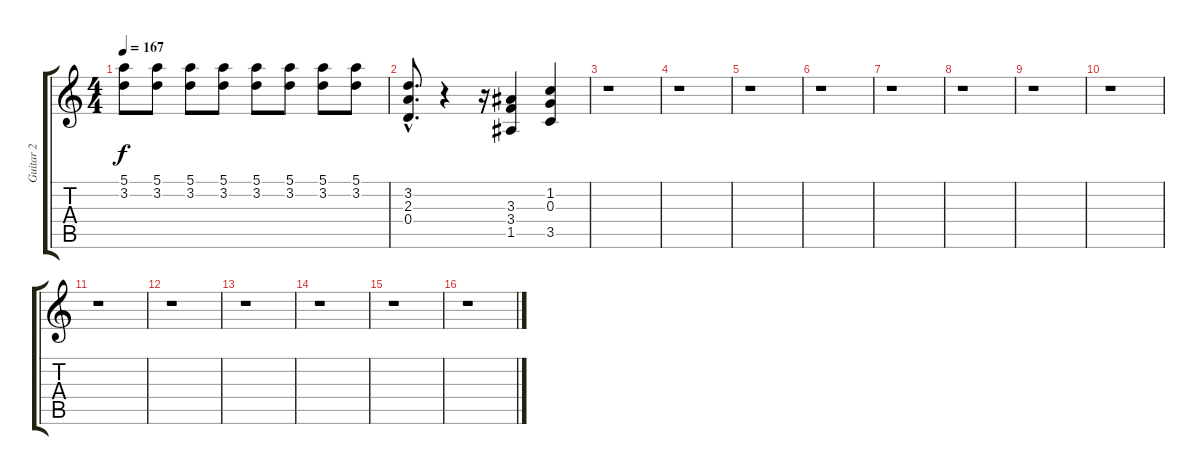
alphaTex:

\track ("Guitar 2" "Guitar 2") {instrument distortionguitar}
\staff {score tabs}
\tuning (E4 B3 G3 D3 A2 E2) {hide}
\ts (4 4)
\tempo 167
\clef g2
\ks c
(5.1 3.2).8{dy f} (5.1 3.2).8 (5.1 3.2).8 (5.1 3.2).8 (5.1 3.2).8 (5.1 3.2).8 (5.1 3.2).8 (5.1 3.2).8 |
(3.2{hac} 2.3{hac} 0.4{hac}).8{d} r.4 r.16 (3.3 3.4 1.5).4 (1.2 0.3 3.5).4 |
r.1 |
r.1 |
r.1 |
r.1 |
r.1 |
r.1 |
r.1 |
r.1 |
r.1 |
r.1 |
r.1 |
r.1 |
r.1 |
r.1
